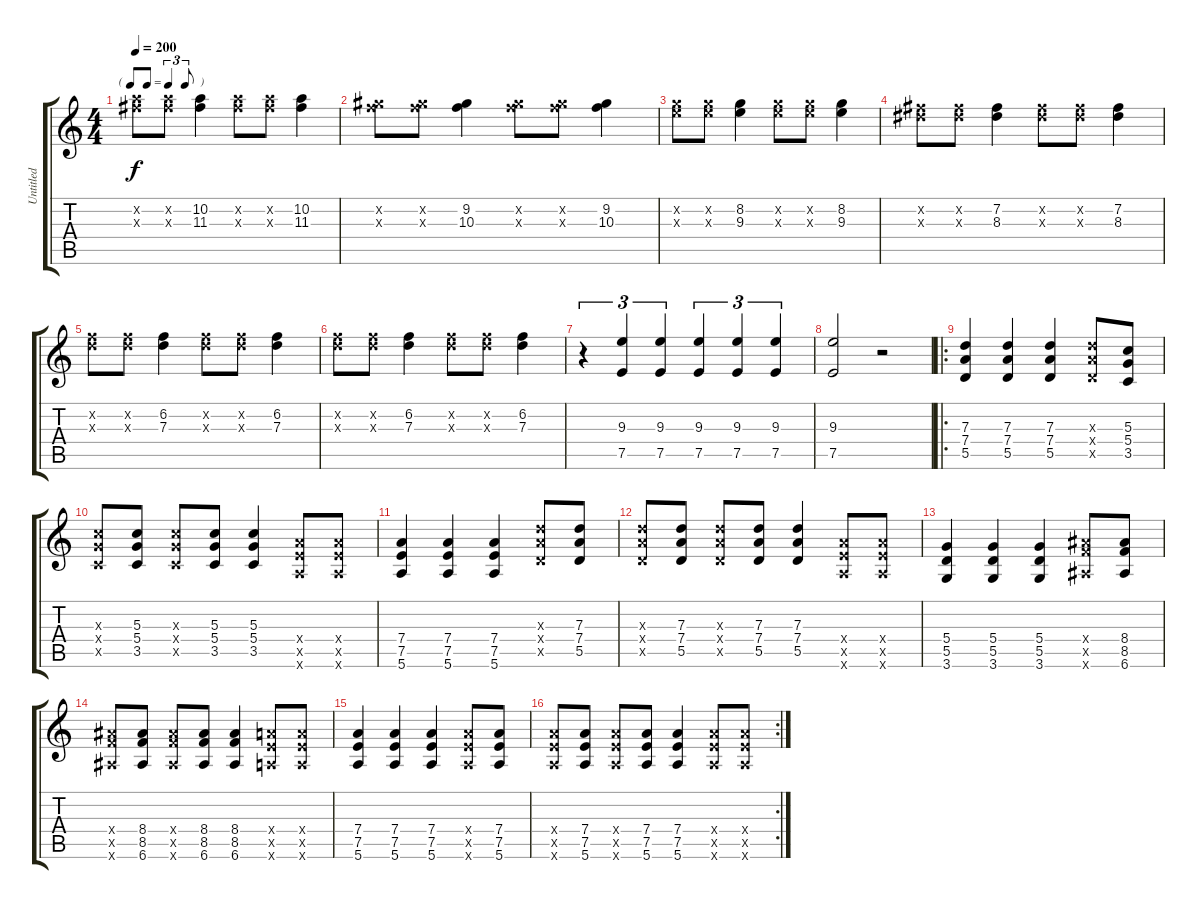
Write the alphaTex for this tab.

\track ("Untitled" "Untitled") {instrument acousticguitarnylon}
\staff {score tabs}
\tuning (E4 B3 G3 D3 A2 E2) {hide}
\ts (4 4)
\tf triplet8th
\tempo 200
\clef g2
\ks c
(10.2{x} 11.3{x}).8{dy f} (10.2{x} 11.3{x}).8 (10.2 11.3).4 (10.2{x} 11.3{x}).8 (10.2{x} 11.3{x}).8 (10.2 11.3).4 |
(9.2{x} 10.3{x}).8 (9.2{x} 10.3{x}).8 (9.2 10.3).4 (9.2{x} 10.3{x}).8 (9.2{x} 10.3{x}).8 (9.2 10.3).4 |
(8.2{x} 9.3{x}).8 (8.2{x} 9.3{x}).8 (8.2 9.3).4 (8.2{x} 9.3{x}).8 (8.2{x} 9.3{x}).8 (8.2 9.3).4 |
(7.2{x} 8.3{x}).8 (7.2{x} 8.3{x}).8 (7.2 8.3).4 (7.2{x} 8.3{x}).8 (7.2{x} 8.3{x}).8 (7.2 8.3).4 |
(6.2{x} 7.3{x}).8 (6.2{x} 7.3{x}).8 (6.2 7.3).4 (6.2{x} 7.3{x}).8 (6.2{x} 7.3{x}).8 (6.2 7.3).4 |
(6.2{x} 7.3{x}).8 (6.2{x} 7.3{x}).8 (6.2 7.3).4 (6.2{x} 7.3{x}).8 (6.2{x} 7.3{x}).8 (6.2 7.3).4 |
r.4{tu (3 2)} (9.3 7.5).4{tu (3 2)} (9.3 7.5).4{tu (3 2)} (9.3 7.5).4{tu (3 2)} (9.3 7.5).4{tu (3 2)} (9.3 7.5).4{tu (3 2)} |
(9.3 7.5).2 r.2 |
\ro
(7.3 7.4 5.5).4 (7.3 7.4 5.5).4 (7.3 7.4 5.5).4 (7.3{x} 7.4{x} 5.5{x}).8 (5.3 5.4 3.5).8 |
(5.3{x} 5.4{x} 3.5{x}).8 (5.3 5.4 3.5).8 (5.3{x} 5.4{x} 3.5{x}).8 (5.3 5.4 3.5).8 (5.3 5.4 3.5).4 (7.4{x} 7.5{x} 5.6{x}).8 (7.4{x} 7.5{x} 5.6{x}).8 |
(7.4 7.5 5.6).4 (7.4 7.5 5.6).4 (7.4 7.5 5.6).4 (7.3{x} 7.4{x} 5.5{x}).8 (7.3 7.4 5.5).8 |
(7.3{x} 7.4{x} 5.5{x}).8 (7.3 7.4 5.5).8 (7.3{x} 7.4{x} 5.5{x}).8 (7.3 7.4 5.5).8 (7.3 7.4 5.5).4 (7.4{x} 7.5{x} 5.6{x}).8 (7.4{x} 7.5{x} 5.6{x}).8 |
(5.4 5.5 3.6).4 (5.4 5.5 3.6).4 (5.4 5.5 3.6).4 (8.4{x} 8.5{x} 6.6{x}).8 (8.4 8.5 6.6).8 |
(8.4{x} 8.5{x} 6.6{x}).8 (8.4 8.5 6.6).8 (8.4{x} 8.5{x} 6.6{x}).8 (8.4 8.5 6.6).8 (8.4 8.5 6.6).4 (7.4{x} 7.5{x} 5.6{x}).8 (7.4{x} 7.5{x} 5.6{x}).8 |
(7.4 7.5 5.6).4 (7.4 7.5 5.6).4 (7.4 7.5 5.6).4 (7.4{x} 7.5{x} 5.6{x}).8 (7.4 7.5 5.6).8 |
\rc 2
(7.4{x} 7.5{x} 5.6{x}).8 (7.4 7.5 5.6).8 (7.4{x} 7.5{x} 5.6{x}).8 (7.4 7.5 5.6).8 (7.4 7.5 5.6).4 (7.4{x} 7.5{x} 5.6{x}).8 (7.4{x} 7.5{x} 5.6{x}).8
